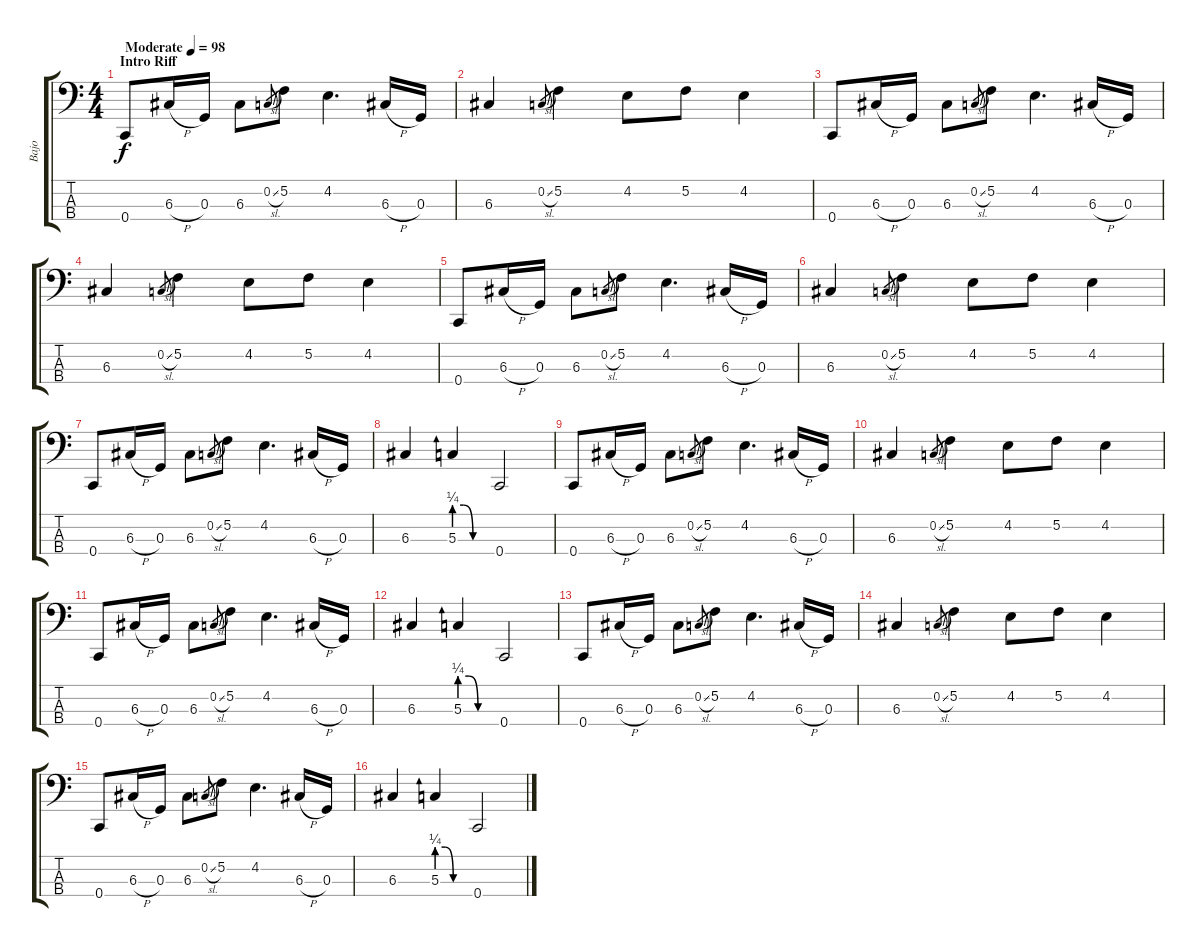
\track ("Bajo" "Bajo") {instrument electricbasspick}
\staff {score tabs}
\tuning (F2 C2 G1 C1) {hide}
\ts (4 4)
\section ("" "Intro Riff")
\tempo (98 "Moderate")
\clef f4
\ks c
0.4.8{dy f instrument electricbasspick} 6.3{h}.16 0.3.16 6.3.8 0.2{sl}.8{gr} 5.2.8 4.2.4{d} 6.3{h}.16 0.3.16 |
6.3.4 0.2{sl}.8{gr} 5.2.4 4.2.8 5.2.8 4.2.4 |
0.4.8 6.3{h}.16 0.3.16 6.3.8 0.2{sl}.8{gr} 5.2.8 4.2.4{d} 6.3{h}.16 0.3.16 |
6.3.4 0.2{sl}.8{gr} 5.2.4 4.2.8 5.2.8 4.2.4 |
0.4.8 6.3{h}.16 0.3.16 6.3.8 0.2{sl}.8{gr} 5.2.8 4.2.4{d} 6.3{h}.16 0.3.16 |
6.3.4 0.2{sl}.8{gr} 5.2.4 4.2.8 5.2.8 4.2.4 |
0.4.8 6.3{h}.16 0.3.16 6.3.8 0.2{sl}.8{gr} 5.2.8 4.2.4{d} 6.3{h}.16 0.3.16 |
6.3.4 5.3{be (custom 0 1 15 1 30 0 60 0)}.4 0.4.2 |
0.4.8 6.3{h}.16 0.3.16 6.3.8 0.2{sl}.8{gr} 5.2.8 4.2.4{d} 6.3{h}.16 0.3.16 |
6.3.4 0.2{sl}.8{gr} 5.2.4 4.2.8 5.2.8 4.2.4 |
0.4.8 6.3{h}.16 0.3.16 6.3.8 0.2{sl}.8{gr} 5.2.8 4.2.4{d} 6.3{h}.16 0.3.16 |
6.3.4 5.3{be (custom 0 1 15 1 30 0 60 0)}.4 0.4.2 |
0.4.8 6.3{h}.16 0.3.16 6.3.8 0.2{sl}.8{gr} 5.2.8 4.2.4{d} 6.3{h}.16 0.3.16 |
6.3.4 0.2{sl}.8{gr} 5.2.4 4.2.8 5.2.8 4.2.4 |
0.4.8 6.3{h}.16 0.3.16 6.3.8 0.2{sl}.8{gr} 5.2.8 4.2.4{d} 6.3{h}.16 0.3.16 |
6.3.4 5.3{be (custom 0 1 15 1 30 0 60 0)}.4 0.4.2
